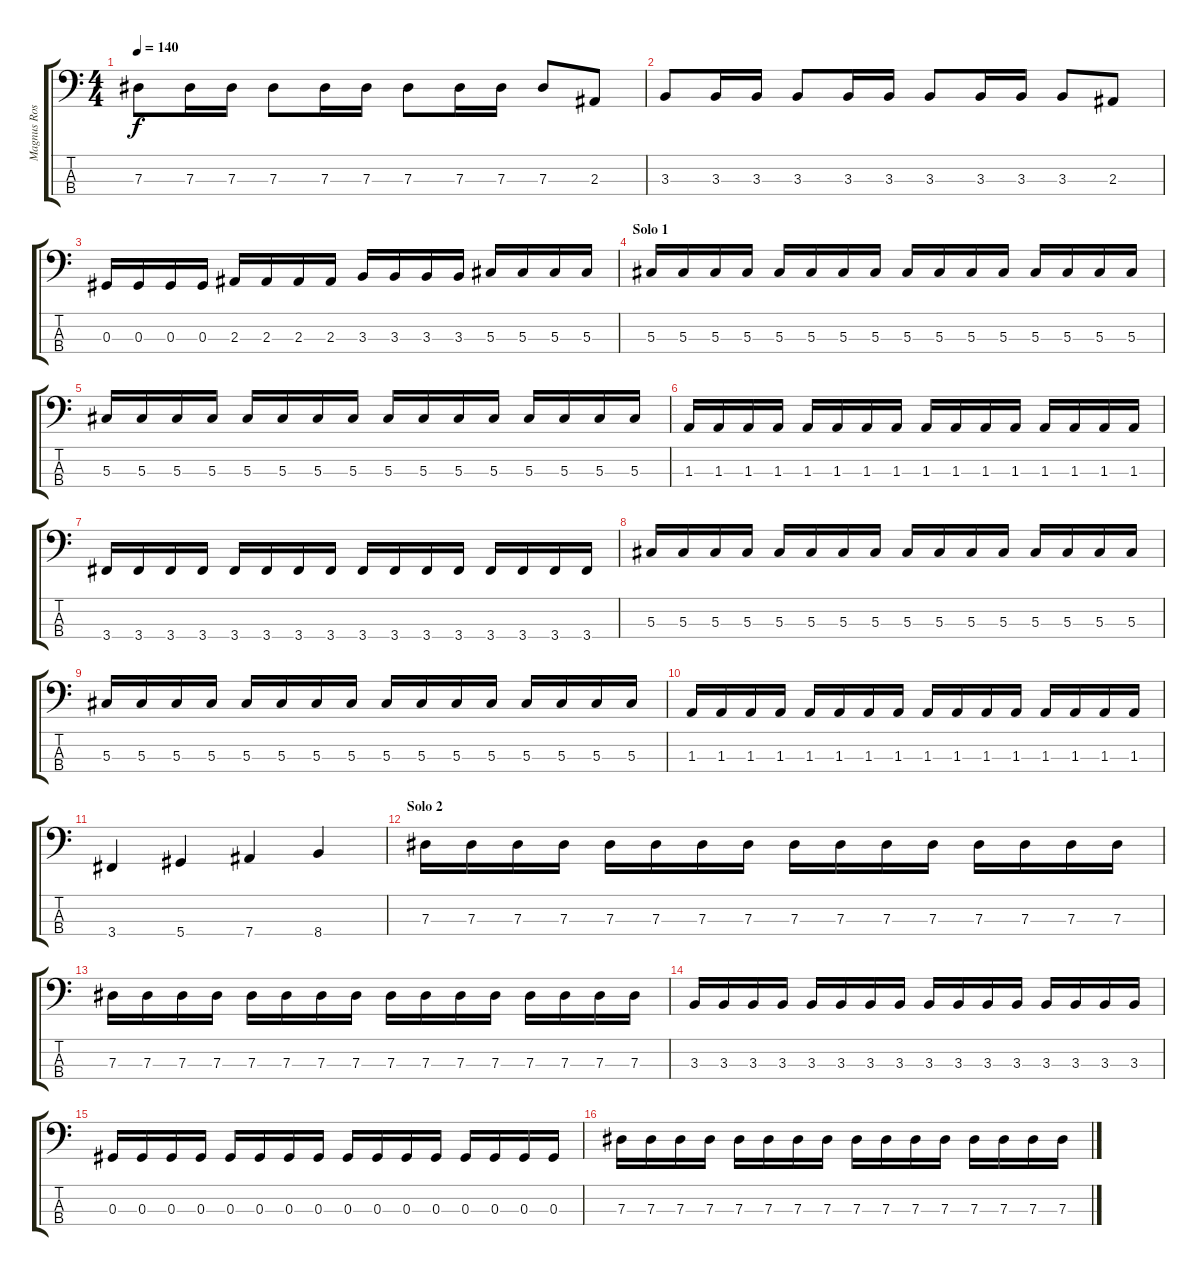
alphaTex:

\track ("Magnus Rosén :: Bass" "Magnus Ros") {instrument electricbassfinger}
\staff {score tabs}
\tuning (Gb2 Db2 Ab1 Eb1) {hide}
\ts (4 4)
\tempo 140
\clef f4
\ks c
7.3.8{dy f} 7.3.16 7.3.16 7.3.8 7.3.16 7.3.16 7.3.8 7.3.16 7.3.16 7.3.8 2.3.8 |
3.3.8 3.3.16 3.3.16 3.3.8 3.3.16 3.3.16 3.3.8 3.3.16 3.3.16 3.3.8 2.3.8 |
0.3.16 0.3.16 0.3.16 0.3.16 2.3.16 2.3.16 2.3.16 2.3.16 3.3.16 3.3.16 3.3.16 3.3.16 5.3.16 5.3.16 5.3.16 5.3.16 |
\section ("" "Solo 1")
5.3.16 5.3.16 5.3.16 5.3.16 5.3.16 5.3.16 5.3.16 5.3.16 5.3.16 5.3.16 5.3.16 5.3.16 5.3.16 5.3.16 5.3.16 5.3.16 |
5.3.16 5.3.16 5.3.16 5.3.16 5.3.16 5.3.16 5.3.16 5.3.16 5.3.16 5.3.16 5.3.16 5.3.16 5.3.16 5.3.16 5.3.16 5.3.16 |
1.3.16 1.3.16 1.3.16 1.3.16 1.3.16 1.3.16 1.3.16 1.3.16 1.3.16 1.3.16 1.3.16 1.3.16 1.3.16 1.3.16 1.3.16 1.3.16 |
3.4.16 3.4.16 3.4.16 3.4.16 3.4.16 3.4.16 3.4.16 3.4.16 3.4.16 3.4.16 3.4.16 3.4.16 3.4.16 3.4.16 3.4.16 3.4.16 |
5.3.16 5.3.16 5.3.16 5.3.16 5.3.16 5.3.16 5.3.16 5.3.16 5.3.16 5.3.16 5.3.16 5.3.16 5.3.16 5.3.16 5.3.16 5.3.16 |
5.3.16 5.3.16 5.3.16 5.3.16 5.3.16 5.3.16 5.3.16 5.3.16 5.3.16 5.3.16 5.3.16 5.3.16 5.3.16 5.3.16 5.3.16 5.3.16 |
1.3.16 1.3.16 1.3.16 1.3.16 1.3.16 1.3.16 1.3.16 1.3.16 1.3.16 1.3.16 1.3.16 1.3.16 1.3.16 1.3.16 1.3.16 1.3.16 |
3.4.4 5.4.4 7.4.4 8.4.4 |
\section ("" "Solo 2")
7.3.16 7.3.16 7.3.16 7.3.16 7.3.16 7.3.16 7.3.16 7.3.16 7.3.16 7.3.16 7.3.16 7.3.16 7.3.16 7.3.16 7.3.16 7.3.16 |
7.3.16 7.3.16 7.3.16 7.3.16 7.3.16 7.3.16 7.3.16 7.3.16 7.3.16 7.3.16 7.3.16 7.3.16 7.3.16 7.3.16 7.3.16 7.3.16 |
3.3.16 3.3.16 3.3.16 3.3.16 3.3.16 3.3.16 3.3.16 3.3.16 3.3.16 3.3.16 3.3.16 3.3.16 3.3.16 3.3.16 3.3.16 3.3.16 |
0.3.16 0.3.16 0.3.16 0.3.16 0.3.16 0.3.16 0.3.16 0.3.16 0.3.16 0.3.16 0.3.16 0.3.16 0.3.16 0.3.16 0.3.16 0.3.16 |
7.3.16 7.3.16 7.3.16 7.3.16 7.3.16 7.3.16 7.3.16 7.3.16 7.3.16 7.3.16 7.3.16 7.3.16 7.3.16 7.3.16 7.3.16 7.3.16
